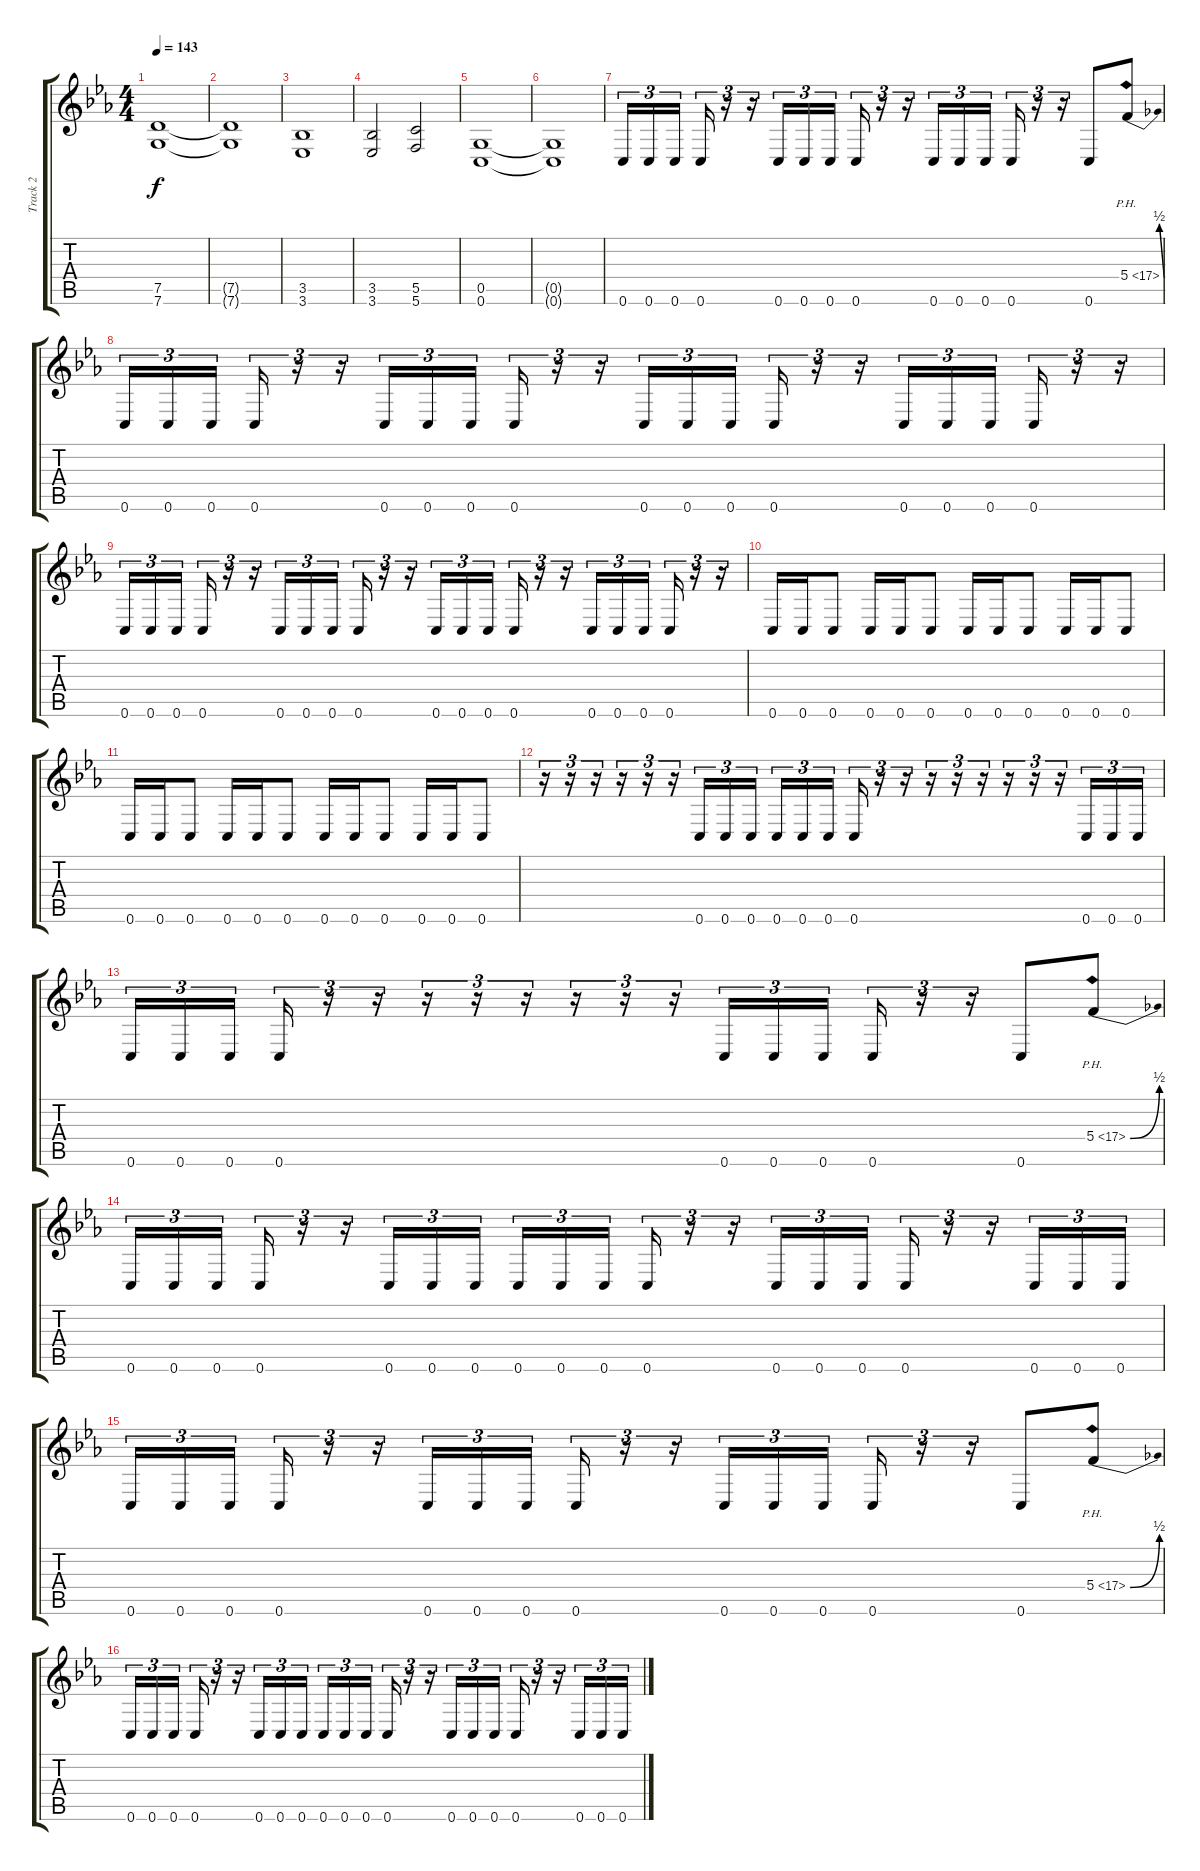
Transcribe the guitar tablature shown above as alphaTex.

\track ("Track 2" "Track 2") {instrument overdrivenguitar}
\staff {score tabs}
\tuning (D4 A3 F3 C3 G2 C2) {hide}
\ts (4 4)
\tempo 143
\clef g2
\ks cminor
(7.5 7.6).1{dy f} |
(7.5{t} 7.6{t}).1 |
(3.5 3.6).1 |
(3.5 3.6).2 (5.5 5.6).2 |
(0.5 0.6).1 |
(0.5{t} 0.6{t}).1 |
0.6.16{tu (3 2)} 0.6.16{tu (3 2)} 0.6.16{tu (3 2) beam splitsecondary} 0.6.16{tu (3 2)} r.16{tu (3 2)} r.16{tu (3 2)} 0.6.16{tu (3 2)} 0.6.16{tu (3 2)} 0.6.16{tu (3 2) beam splitsecondary} 0.6.16{tu (3 2)} r.16{tu (3 2)} r.16{tu (3 2)} 0.6.16{tu (3 2)} 0.6.16{tu (3 2)} 0.6.16{tu (3 2) beam splitsecondary} 0.6.16{tu (3 2)} r.16{tu (3 2)} r.16{tu (3 2)} 0.6.8 5.4{be (bend 0 0 60 2) ph 12}.8 |
0.6.16{tu (3 2)} 0.6.16{tu (3 2)} 0.6.16{tu (3 2) beam splitsecondary} 0.6.16{tu (3 2)} r.16{tu (3 2)} r.16{tu (3 2)} 0.6.16{tu (3 2)} 0.6.16{tu (3 2)} 0.6.16{tu (3 2) beam splitsecondary} 0.6.16{tu (3 2)} r.16{tu (3 2)} r.16{tu (3 2)} 0.6.16{tu (3 2)} 0.6.16{tu (3 2)} 0.6.16{tu (3 2) beam splitsecondary} 0.6.16{tu (3 2)} r.16{tu (3 2)} r.16{tu (3 2)} 0.6.16{tu (3 2)} 0.6.16{tu (3 2)} 0.6.16{tu (3 2) beam splitsecondary} 0.6.16{tu (3 2)} r.16{tu (3 2)} r.16{tu (3 2)} |
0.6.16{tu (3 2)} 0.6.16{tu (3 2)} 0.6.16{tu (3 2) beam splitsecondary} 0.6.16{tu (3 2)} r.16{tu (3 2)} r.16{tu (3 2)} 0.6.16{tu (3 2)} 0.6.16{tu (3 2)} 0.6.16{tu (3 2) beam splitsecondary} 0.6.16{tu (3 2)} r.16{tu (3 2)} r.16{tu (3 2)} 0.6.16{tu (3 2)} 0.6.16{tu (3 2)} 0.6.16{tu (3 2) beam splitsecondary} 0.6.16{tu (3 2)} r.16{tu (3 2)} r.16{tu (3 2)} 0.6.16{tu (3 2)} 0.6.16{tu (3 2)} 0.6.16{tu (3 2) beam splitsecondary} 0.6.16{tu (3 2)} r.16{tu (3 2)} r.16{tu (3 2)} |
0.6.16 0.6.16 0.6.8 0.6.16 0.6.16 0.6.8 0.6.16 0.6.16 0.6.8 0.6.16 0.6.16 0.6.8 |
0.6.16 0.6.16 0.6.8 0.6.16 0.6.16 0.6.8 0.6.16 0.6.16 0.6.8 0.6.16 0.6.16 0.6.8 |
r.16{tu (3 2)} r.16{tu (3 2)} r.16{tu (3 2)} r.16{tu (3 2)} r.16{tu (3 2)} r.16{tu (3 2)} 0.6.16{tu (3 2)} 0.6.16{tu (3 2)} 0.6.16{tu (3 2) beam splitsecondary} 0.6.16{tu (3 2)} 0.6.16{tu (3 2)} 0.6.16{tu (3 2)} 0.6.16{tu (3 2)} r.16{tu (3 2)} r.16{tu (3 2)} r.16{tu (3 2)} r.16{tu (3 2)} r.16{tu (3 2)} r.16{tu (3 2)} r.16{tu (3 2)} r.16{tu (3 2)} 0.6.16{tu (3 2)} 0.6.16{tu (3 2)} 0.6.16{tu (3 2)} |
0.6.16{tu (3 2)} 0.6.16{tu (3 2)} 0.6.16{tu (3 2) beam splitsecondary} 0.6.16{tu (3 2)} r.16{tu (3 2)} r.16{tu (3 2)} r.16{tu (3 2)} r.16{tu (3 2)} r.16{tu (3 2)} r.16{tu (3 2)} r.16{tu (3 2)} r.16{tu (3 2)} 0.6.16{tu (3 2)} 0.6.16{tu (3 2)} 0.6.16{tu (3 2) beam splitsecondary} 0.6.16{tu (3 2)} r.16{tu (3 2)} r.16{tu (3 2)} 0.6.8 5.4{be (bend 0 0 60 2) ph 12}.8 |
0.6.16{tu (3 2)} 0.6.16{tu (3 2)} 0.6.16{tu (3 2) beam splitsecondary} 0.6.16{tu (3 2)} r.16{tu (3 2)} r.16{tu (3 2)} 0.6.16{tu (3 2)} 0.6.16{tu (3 2)} 0.6.16{tu (3 2) beam splitsecondary} 0.6.16{tu (3 2)} 0.6.16{tu (3 2)} 0.6.16{tu (3 2)} 0.6.16{tu (3 2)} r.16{tu (3 2)} r.16{tu (3 2)} 0.6.16{tu (3 2)} 0.6.16{tu (3 2)} 0.6.16{tu (3 2)} 0.6.16{tu (3 2)} r.16{tu (3 2)} r.16{tu (3 2)} 0.6.16{tu (3 2)} 0.6.16{tu (3 2)} 0.6.16{tu (3 2)} |
0.6.16{tu (3 2)} 0.6.16{tu (3 2)} 0.6.16{tu (3 2) beam splitsecondary} 0.6.16{tu (3 2)} r.16{tu (3 2)} r.16{tu (3 2)} 0.6.16{tu (3 2)} 0.6.16{tu (3 2)} 0.6.16{tu (3 2) beam splitsecondary} 0.6.16{tu (3 2)} r.16{tu (3 2)} r.16{tu (3 2)} 0.6.16{tu (3 2)} 0.6.16{tu (3 2)} 0.6.16{tu (3 2) beam splitsecondary} 0.6.16{tu (3 2)} r.16{tu (3 2)} r.16{tu (3 2)} 0.6.8 5.4{be (bend 0 0 60 2) ph 12}.8 |
0.6.16{tu (3 2)} 0.6.16{tu (3 2)} 0.6.16{tu (3 2) beam splitsecondary} 0.6.16{tu (3 2)} r.16{tu (3 2)} r.16{tu (3 2)} 0.6.16{tu (3 2)} 0.6.16{tu (3 2)} 0.6.16{tu (3 2) beam splitsecondary} 0.6.16{tu (3 2)} 0.6.16{tu (3 2)} 0.6.16{tu (3 2)} 0.6.16{tu (3 2)} r.16{tu (3 2)} r.16{tu (3 2)} 0.6.16{tu (3 2)} 0.6.16{tu (3 2)} 0.6.16{tu (3 2)} 0.6.16{tu (3 2)} r.16{tu (3 2)} r.16{tu (3 2)} 0.6.16{tu (3 2)} 0.6.16{tu (3 2)} 0.6.16{tu (3 2)}
